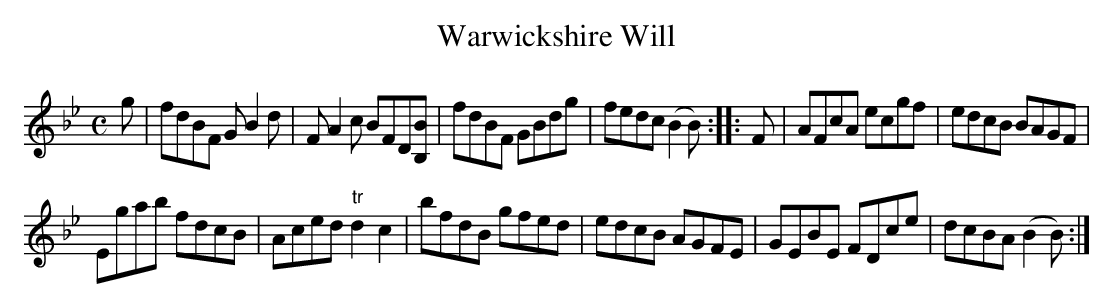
X:1
T:Warwickshire Will
M:C
L:1/8
K:Bb
g | fdBF G B2d | F A2 c BFD[B,B] | fdBF GBdg | fedc (B2B)::F | AFcA ecgf | edcB BAGF |
Egab fdcB | Aced "tr"d2c2 | bfdB gfed | edcB AGFE | GEBE FDce | dcBA (B2B) :|
